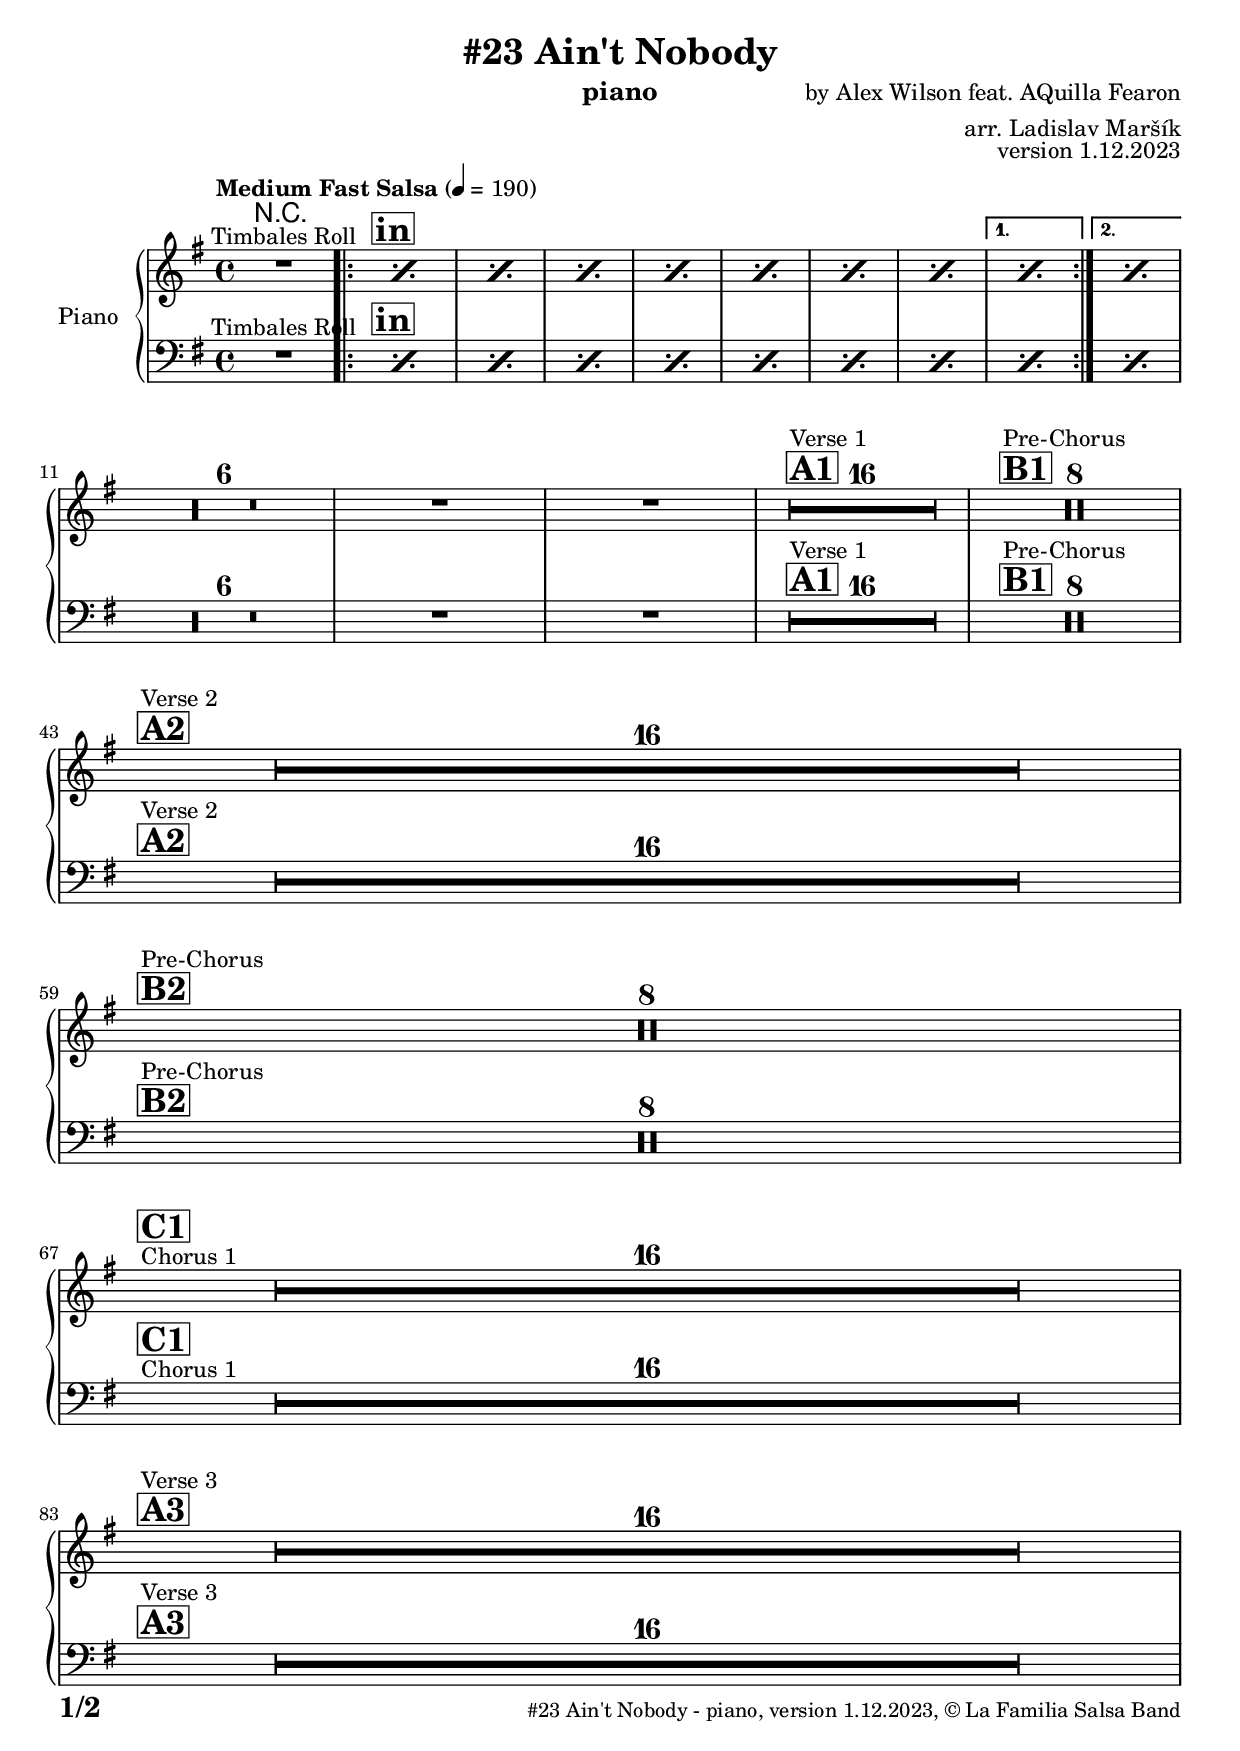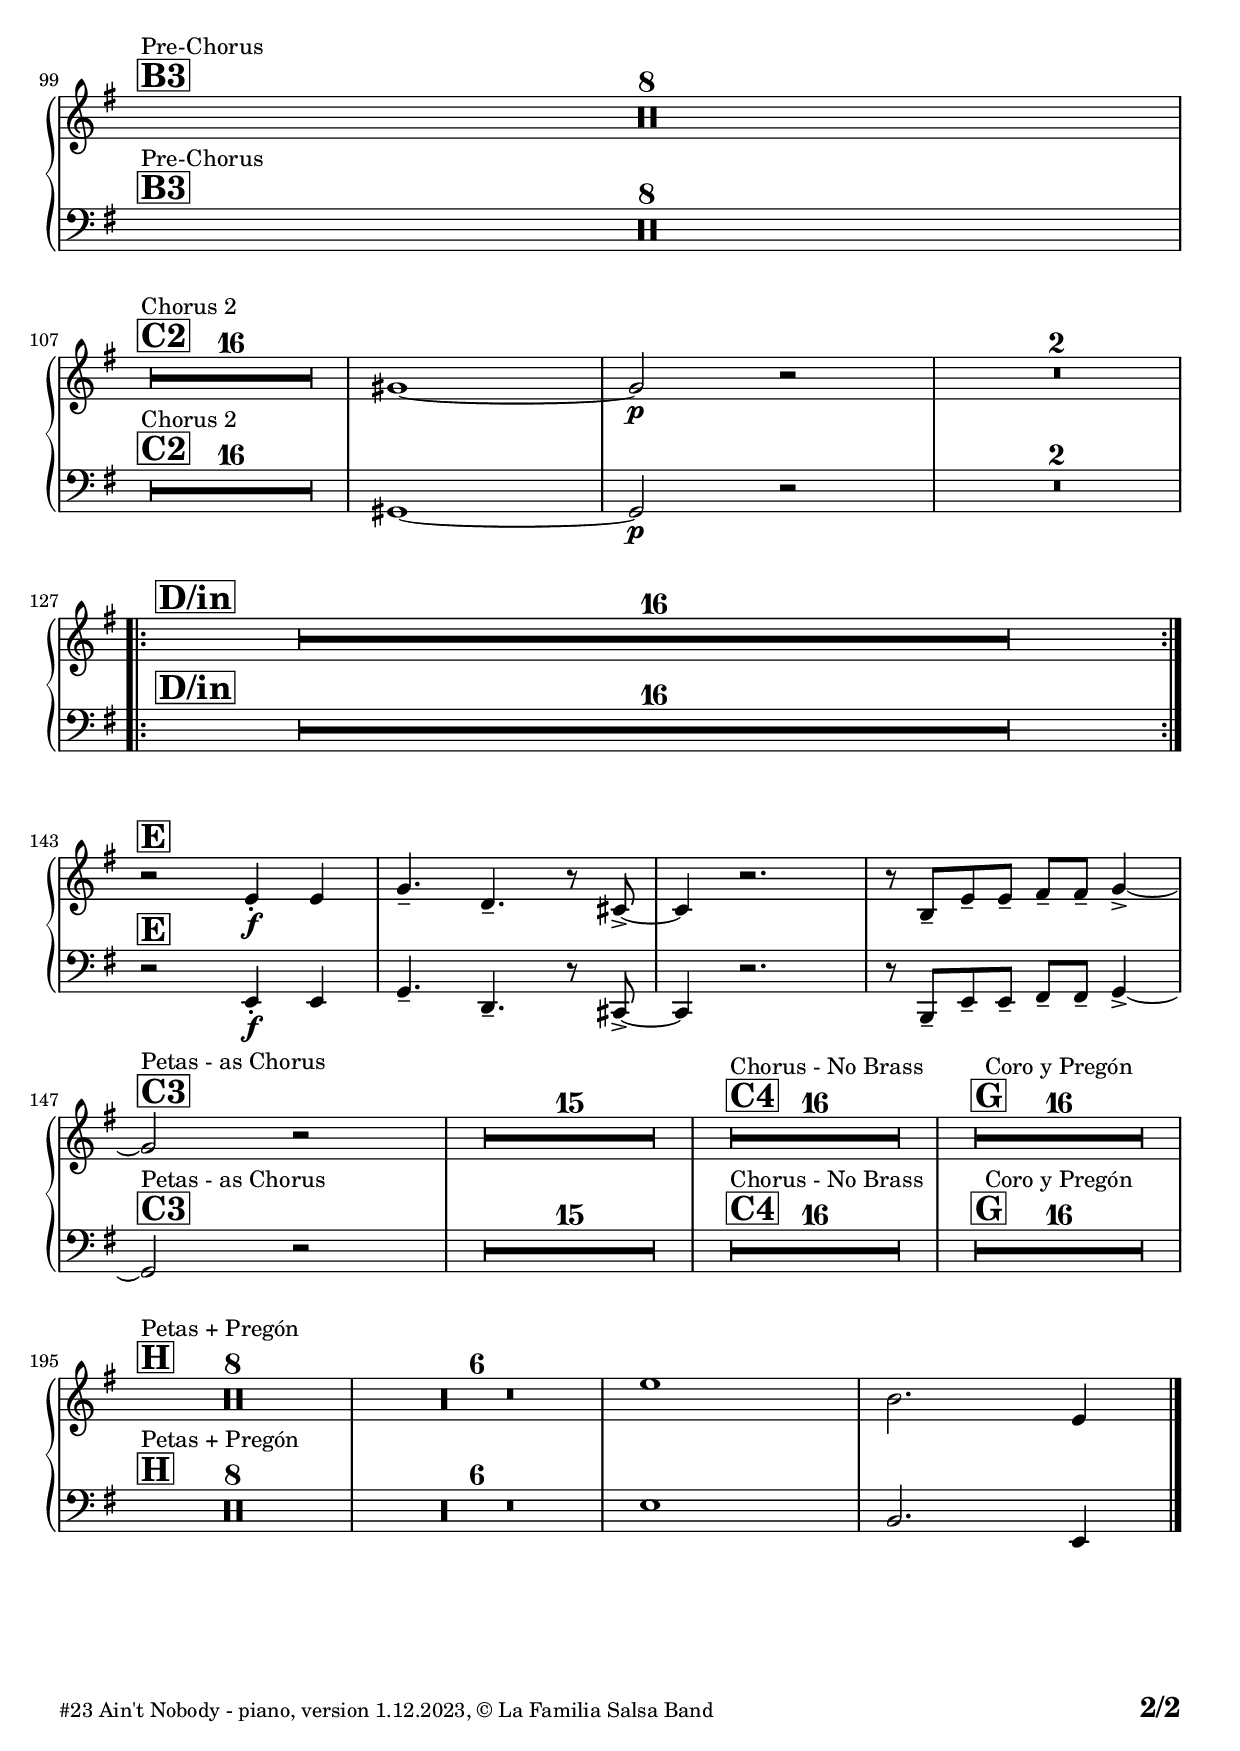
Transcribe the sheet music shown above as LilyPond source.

\version "2.24.0"

% Sheet revision 2022_09

\header {
  title = "#23 Ain't Nobody"
  instrument = "piano"
  composer = "by Alex Wilson feat. AQuilla Fearon"
  arranger = "arr. Ladislav Maršík"
  opus = "version 1.12.2023"
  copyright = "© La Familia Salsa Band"
}

inst =
#(define-music-function
  (string)
  (string?)
  #{ <>^\markup \abs-fontsize #16 \bold \box #string #})

makePercent = #(define-music-function (note) (ly:music?)
                 (make-music 'PercentEvent 'length (ly:music-length note)))

#(define (test-stencil grob text)
   (let* ((orig (ly:grob-original grob))
          (siblings (ly:spanner-broken-into orig)) ; have we been split?
          (refp (ly:grob-system grob))
          (left-bound (ly:spanner-bound grob LEFT))
          (right-bound (ly:spanner-bound grob RIGHT))
          (elts-L (ly:grob-array->list (ly:grob-object left-bound 'elements)))
          (elts-R (ly:grob-array->list (ly:grob-object right-bound 'elements)))
          (break-alignment-L
           (filter
            (lambda (elt) (grob::has-interface elt 'break-alignment-interface))
            elts-L))
          (break-alignment-R
           (filter
            (lambda (elt) (grob::has-interface elt 'break-alignment-interface))
            elts-R))
          (break-alignment-L-ext (ly:grob-extent (car break-alignment-L) refp X))
          (break-alignment-R-ext (ly:grob-extent (car break-alignment-R) refp X))
          (num
           (markup text))
          (num
           (if (or (null? siblings)
                   (eq? grob (car siblings)))
               num
               (make-parenthesize-markup num)))
          (num (grob-interpret-markup grob num))
          (num-stil-ext-X (ly:stencil-extent num X))
          (num-stil-ext-Y (ly:stencil-extent num Y))
          (num (ly:stencil-aligned-to num X CENTER))
          (num
           (ly:stencil-translate-axis
            num
            (+ (interval-length break-alignment-L-ext)
               (* 0.5
                  (- (car break-alignment-R-ext)
                     (cdr break-alignment-L-ext))))
            X))
          (bracket-L
           (markup
            #:path
            0.1 ; line-thickness
            `((moveto 0.5 ,(* 0.5 (interval-length num-stil-ext-Y)))
              (lineto ,(* 0.5
                          (- (car break-alignment-R-ext)
                             (cdr break-alignment-L-ext)
                             (interval-length num-stil-ext-X)))
                      ,(* 0.5 (interval-length num-stil-ext-Y)))
              (closepath)
              (rlineto 0.0
                       ,(if (or (null? siblings) (eq? grob (car siblings)))
                            -1.0 0.0)))))
          (bracket-R
           (markup
            #:path
            0.1
            `((moveto ,(* 0.5
                          (- (car break-alignment-R-ext)
                             (cdr break-alignment-L-ext)
                             (interval-length num-stil-ext-X)))
                      ,(* 0.5 (interval-length num-stil-ext-Y)))
              (lineto 0.5
                      ,(* 0.5 (interval-length num-stil-ext-Y)))
              (closepath)
              (rlineto 0.0
                       ,(if (or (null? siblings) (eq? grob (last siblings)))
                            -1.0 0.0)))))
          (bracket-L (grob-interpret-markup grob bracket-L))
          (bracket-R (grob-interpret-markup grob bracket-R))
          (num (ly:stencil-combine-at-edge num X LEFT bracket-L 0.4))
          (num (ly:stencil-combine-at-edge num X RIGHT bracket-R 0.4)))
     num))

#(define-public (Measure_attached_spanner_engraver context)
   (let ((span '())
         (finished '())
         (event-start '())
         (event-stop '()))
     (make-engraver
      (listeners ((measure-counter-event engraver event)
                  (if (= START (ly:event-property event 'span-direction))
                      (set! event-start event)
                      (set! event-stop event))))
      ((process-music trans)
       (if (ly:stream-event? event-stop)
           (if (null? span)
               (ly:warning "You're trying to end a measure-attached spanner but you haven't started one.")
               (begin (set! finished span)
                 (ly:engraver-announce-end-grob trans finished event-start)
                 (set! span '())
                 (set! event-stop '()))))
       (if (ly:stream-event? event-start)
           (begin (set! span (ly:engraver-make-grob trans 'MeasureCounter event-start))
             (set! event-start '()))))
      ((stop-translation-timestep trans)
       (if (and (ly:spanner? span)
                (null? (ly:spanner-bound span LEFT))
                (moment<=? (ly:context-property context 'measurePosition) ZERO-MOMENT))
           (ly:spanner-set-bound! span LEFT
                                  (ly:context-property context 'currentCommandColumn)))
       (if (and (ly:spanner? finished)
                (moment<=? (ly:context-property context 'measurePosition) ZERO-MOMENT))
           (begin
            (if (null? (ly:spanner-bound finished RIGHT))
                (ly:spanner-set-bound! finished RIGHT
                                       (ly:context-property context 'currentCommandColumn)))
            (set! finished '())
            (set! event-start '())
            (set! event-stop '()))))
      ((finalize trans)
       (if (ly:spanner? finished)
           (begin
            (if (null? (ly:spanner-bound finished RIGHT))
                (set! (ly:spanner-bound finished RIGHT)
                      (ly:context-property context 'currentCommandColumn)))
            (set! finished '())))
       (if (ly:spanner? span)
           (begin
            (ly:warning "I think there's a dangling measure-attached spanner :-(")
            (ly:grob-suicide! span)
            (set! span '())))))))

\layout {
  \context {
    \Staff
    \consists #Measure_attached_spanner_engraver
    \override MeasureCounter.font-encoding = #'latin1
    \override MeasureCounter.font-size = 0
    \override MeasureCounter.outside-staff-padding = 2
    \override MeasureCounter.outside-staff-horizontal-padding = #0
  }
}

repeatBracket = #(define-music-function
                  (parser location N note)
                  (number? ly:music?)
                  #{
                    \override Staff.MeasureCounter.stencil =
                    #(lambda (grob) (test-stencil grob #{ #(string-append(number->string N) "x") #} ))
                    \startMeasureCount
                    \repeat volta #N { $note }
                    \stopMeasureCount
                  #}
                  )

upper = \new Voice \relative c'' {
  \set PianoStaff.instrumentName = \markup {
    \center-align { "Piano" }
  }
  \set Staff.midiInstrument = "piano"
  \set Staff.midiMaximumVolume = #0.7

  \clef treble
  \key e \minor
  \time 4/4
  \tempo "Medium Fast Salsa" 4 = 190
   
  R1 ^\markup { "Timbales Roll" }
  
  \inst "in"
  
  \repeat volta 2 { 
    \repeat percent 7 { \makePercent s1 }
  }
    \alternative { 
    {
      \makePercent s1 |
    } 
    {
      \makePercent s1 |
    }
  }
  \break
 R1*8
  
  \inst "A1"
  s1*0
  ^\markup { "Verse 1" }
  \set Score.skipBars = ##t R1*16 
  
  \inst "B1"
  s1*0
  ^\markup { "Pre-Chorus" }
  \set Score.skipBars = ##t R1*8
  
  \break
    \inst "A2" 
  s1*0
  ^\markup { "Verse 2" }
   R1*16
  \break
  \inst "B2"
    s1*0
  ^\markup { "Pre-Chorus" }
  R1*8
  \break
  s1*0
  ^\markup { "Chorus 1" }
  \inst "C1"
    R1*16
  \break

  \inst "A3"
  s1*0 ^\markup { "Verse 3" } 
    R1*16 \break 

  \inst "B3"
  s1*0 ^\markup { "Pre-Chorus" }
  R1*8 \break
  
  \inst "C2"
    s1*0 ^\markup { "Chorus 2" }
  
  R1*16
  gis1 ~ |
  gis2 \p r2 |
  R1 * 2 \break
  
  \inst "D/in"
  \repeat volta 2 { 
    R1*16 \break
  }
  
  \inst "E"
  r2 e4 \f -. e |
  g4. -- d4. -- r8 cis8 -> ~ |
  cis4 r2. |
  r8 b -- e -- e -- fis -- fis -- g4 -> ~ | \break
  
  \inst "C3"
  g2 ^\markup { "Petas - as Chorus" } r2 |
  R1*15
  \inst "C4"
  s1*0
  ^\markup { "Chorus - No Brass" }
  R1 * 16 | 
  \inst "G"
  R1 * 16 ^\markup { "Coro y Pregón" }  | \break
  \inst "H"
  s1*0
  ^\markup { "Petas + Pregón" }
  R1*8
  R1*6
  e'1 |
  b2. e,4 |
  
  \label #'lastPage
  \bar "|."  
}

lower = \new Voice \relative c {
  \set PianoStaff.instrumentName = \markup {
    \center-align { "Piano" }
  }
  \set Staff.midiInstrument = "piano"
  \set Staff.midiMaximumVolume = #0.7

  \clef bass
  \key e \minor
  \time 4/4
  \tempo "Medium Fast Salsa" 4 = 190
   
  R1 ^\markup { "Timbales Roll" }
  
  \inst "in"
  
  \repeat volta 2 { 
    \repeat percent 7 { \makePercent s1 }
  }
    \alternative { 
    {
      \makePercent s1 |
    } 
    {
      \makePercent s1 |
    }
  }
  \break
 R1*8
  
  \inst "A1"
  s1*0
  ^\markup { "Verse 1" }
  \set Score.skipBars = ##t R1*16 
  
  \inst "B1"
  s1*0
  ^\markup { "Pre-Chorus" }
  \set Score.skipBars = ##t R1*8
  
  \break
    \inst "A2" 
  s1*0
  ^\markup { "Verse 2" }
   R1*16
  \break
  \inst "B2"
    s1*0
  ^\markup { "Pre-Chorus" }
  R1*8
  \break
  s1*0
  ^\markup { "Chorus 1" }
  \inst "C1"
    R1*16
  \break

  \inst "A3"
  s1*0 ^\markup { "Verse 3" } 
    R1*16 \break 

  \inst "B3"
  s1*0 ^\markup { "Pre-Chorus" }
  R1*8 \break
  
  \inst "C2"
    s1*0 ^\markup { "Chorus 2" }
  
  R1*16
  gis1 ~ |
  gis2 \p r2 |
  R1 * 2 \break
  
  \inst "D/in"
  \repeat volta 2 { 
    R1*16 \break
  }
  
  \inst "E"
  r2 e4 \f -. e |
  g4. -- d4. -- r8 cis8 -> ~ |
  cis4 r2. |
  r8 b -- e -- e -- fis -- fis -- g4 -> ~ | \break
  
  \inst "C3"
  g2 ^\markup { "Petas - as Chorus" } r2 |
  R1*15
  \inst "C4"
  s1*0
  ^\markup { "Chorus - No Brass" }
  R1 * 16 | 
  \inst "G"
  R1 * 16 ^\markup { "Coro y Pregón" }  | \break
  \inst "H"
  s1*0
  ^\markup { "Petas + Pregón" }
  R1*8
  R1*6
  e'1 |
  b2. e,4 |
  
  \label #'lastPage
  \bar "|."  
}

Chords = \chords {
  R1*16

}

\score {
  <<
    \Chords
    \compressMMRests \new PianoStaff \with {
      \consists "Volta_engraver"
    }
    {
      <<
        \new Staff = "upper" \upper
        \new Staff = "lower" \lower
      >>
    }
  >>
  \layout {
    \context {
      \Score
      \remove "Volta_engraver"
    }
  }
}

\paper {
  system-system-spacing =
  #'((basic-distance . 15)
     (minimum-distance . 10)
     (padding . 1)
     (stretchability . 60))
  between-system-padding = #2
  bottom-margin = 5\mm

  print-page-number = ##t
  print-first-page-number = ##t
  oddHeaderMarkup = \markup \fill-line { " " }
  evenHeaderMarkup = \markup \fill-line { " " }
  oddFooterMarkup = \markup {
    \fill-line {
      \bold \fontsize #2
      \concat { \fromproperty #'page:page-number-string "/" \page-ref #'lastPage "0" "?" }

      \fontsize #-1
      \concat { \fromproperty #'header:title " - " \fromproperty #'header:instrument ", " \fromproperty #'header:opus ", " \fromproperty #'header:copyright }
    }
  }
  evenFooterMarkup = \markup {
    \fill-line {
      \fontsize #-1
      \concat { \fromproperty #'header:title " - " \fromproperty #'header:instrument ", " \fromproperty #'header:opus ", " \fromproperty #'header:copyright }

      \bold \fontsize #2
      \concat { \fromproperty #'page:page-number-string "/" \page-ref #'lastPage "0" "?" }
    }
  }
}